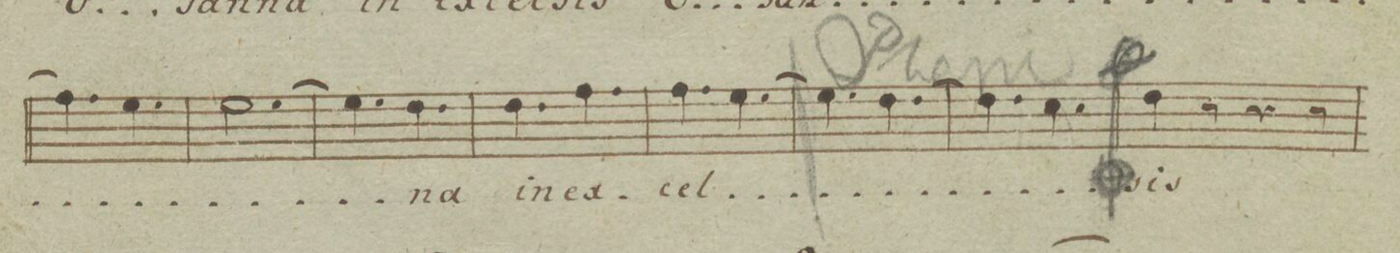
**kern	**text	**dynam
*I"Canto.	*	*
*clefC1	*	*
*k[b-e-]	*	*
*met(c)	*	*
*M6/8	*	*
4.dd\]	.	.
4.cc\	.	.
=57	=57	=57
[2.cc\	.	.
=58	=58	=58
4.cc\]	.	.
4.b-\	-na	.
=59	=59	=59
4.b-\	in	.
4.dd\	ex-	.
=60	=60	=60
4.dd\	-cel-	.
[4.cc\	.	.
=61	=61	=61
4.cc\]	.	.
[4.b-\	.	.
=62	=62	=62
4.b-\]	.	.
4.a\	.	.
=63	=63	=63
4b-\	-sis	.
8r	.	.
4r	.	.
8r	.	.
=64	=64	=64
*-	*-	*-
